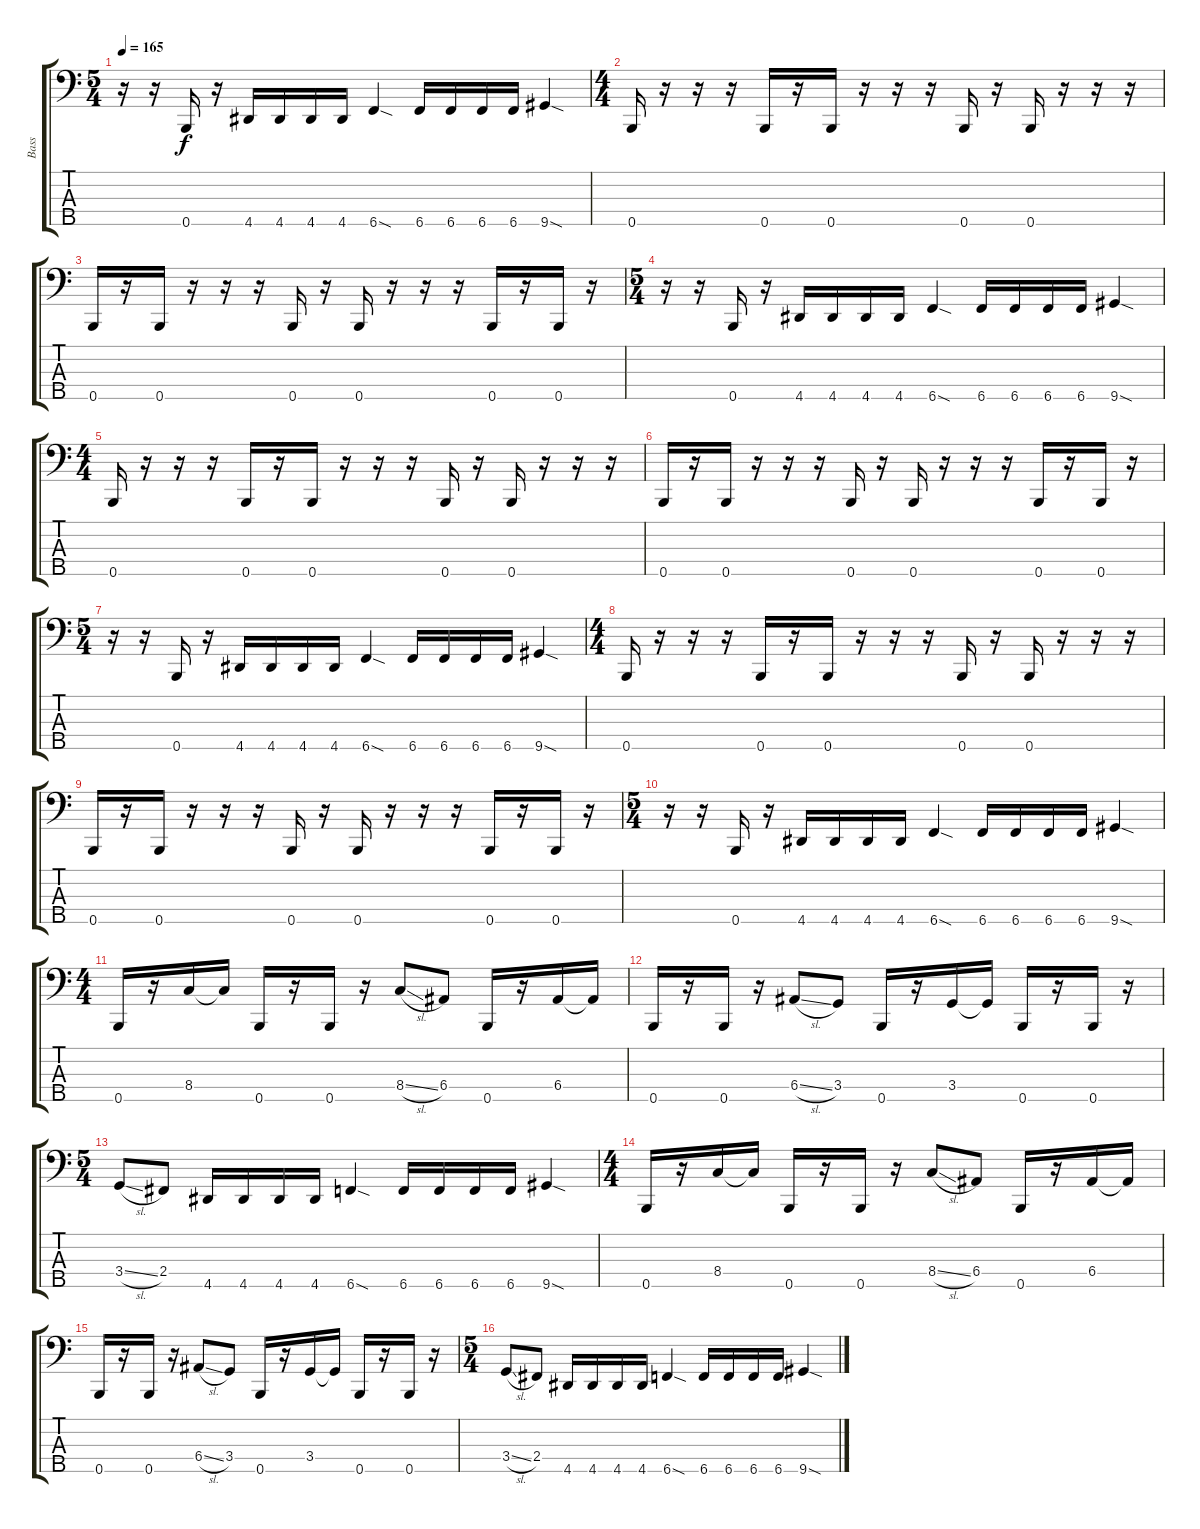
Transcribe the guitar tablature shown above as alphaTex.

\track ("Bass" "Bass") {instrument electricbasspick}
\staff {score tabs}
\tuning (G2 D2 A1 E1 B0) {hide}
\ts (5 4)
\tempo 165
\clef f4
\ks c
r.16{dy f} r.16 0.5.16 r.16 4.5.16 4.5.16 4.5.16 4.5.16 6.5{sod}.4 6.5.16 6.5.16 6.5.16 6.5.16 9.5{sod}.4 |
\ts (4 4)
0.5.16 r.16 r.16 r.16 0.5.16 r.16 0.5.16 r.16 r.16 r.16 0.5.16 r.16 0.5.16 r.16 r.16 r.16 |
0.5.16 r.16 0.5.16 r.16 r.16 r.16 0.5.16 r.16 0.5.16 r.16 r.16 r.16 0.5.16 r.16 0.5.16 r.16 |
\ts (5 4)
r.16 r.16 0.5.16 r.16 4.5.16 4.5.16 4.5.16 4.5.16 6.5{sod}.4 6.5.16 6.5.16 6.5.16 6.5.16 9.5{sod}.4 |
\ts (4 4)
\section ("" "")
0.5.16 r.16 r.16 r.16 0.5.16 r.16 0.5.16 r.16 r.16 r.16 0.5.16 r.16 0.5.16 r.16 r.16 r.16 |
0.5.16 r.16 0.5.16 r.16 r.16 r.16 0.5.16 r.16 0.5.16 r.16 r.16 r.16 0.5.16 r.16 0.5.16 r.16 |
\ts (5 4)
r.16 r.16 0.5.16 r.16 4.5.16 4.5.16 4.5.16 4.5.16 6.5{sod}.4 6.5.16 6.5.16 6.5.16 6.5.16 9.5{sod}.4 |
\ts (4 4)
0.5.16 r.16 r.16 r.16 0.5.16 r.16 0.5.16 r.16 r.16 r.16 0.5.16 r.16 0.5.16 r.16 r.16 r.16 |
0.5.16 r.16 0.5.16 r.16 r.16 r.16 0.5.16 r.16 0.5.16 r.16 r.16 r.16 0.5.16 r.16 0.5.16 r.16 |
\ts (5 4)
r.16 r.16 0.5.16 r.16 4.5.16 4.5.16 4.5.16 4.5.16 6.5{sod}.4 6.5.16 6.5.16 6.5.16 6.5.16 9.5{sod}.4 |
\ts (4 4)
\section ("" "")
0.5.16 r.16 8.4.16 8.4{t}.16 0.5.16 r.16 0.5.16 r.16 8.4{sl}.8 6.4.8 0.5.16 r.16 6.4.16 6.4{t}.16 |
0.5.16 r.16 0.5.16 r.16 6.4{sl}.8 3.4.8 0.5.16 r.16 3.4.16 3.4{t}.16 0.5.16 r.16 0.5.16 r.16 |
\ts (5 4)
3.4{sl}.8 2.4.8 4.5.16 4.5.16 4.5.16 4.5.16 6.5{sod}.4 6.5.16 6.5.16 6.5.16 6.5.16 9.5{sod}.4 |
\ts (4 4)
0.5.16 r.16 8.4.16 8.4{t}.16 0.5.16 r.16 0.5.16 r.16 8.4{sl}.8 6.4.8 0.5.16 r.16 6.4.16 6.4{t}.16 |
0.5.16 r.16 0.5.16 r.16 6.4{sl}.8 3.4.8 0.5.16 r.16 3.4.16 3.4{t}.16 0.5.16 r.16 0.5.16 r.16 |
\ts (5 4)
3.4{sl}.8 2.4.8 4.5.16 4.5.16 4.5.16 4.5.16 6.5{sod}.4 6.5.16 6.5.16 6.5.16 6.5.16 9.5{sod}.4
